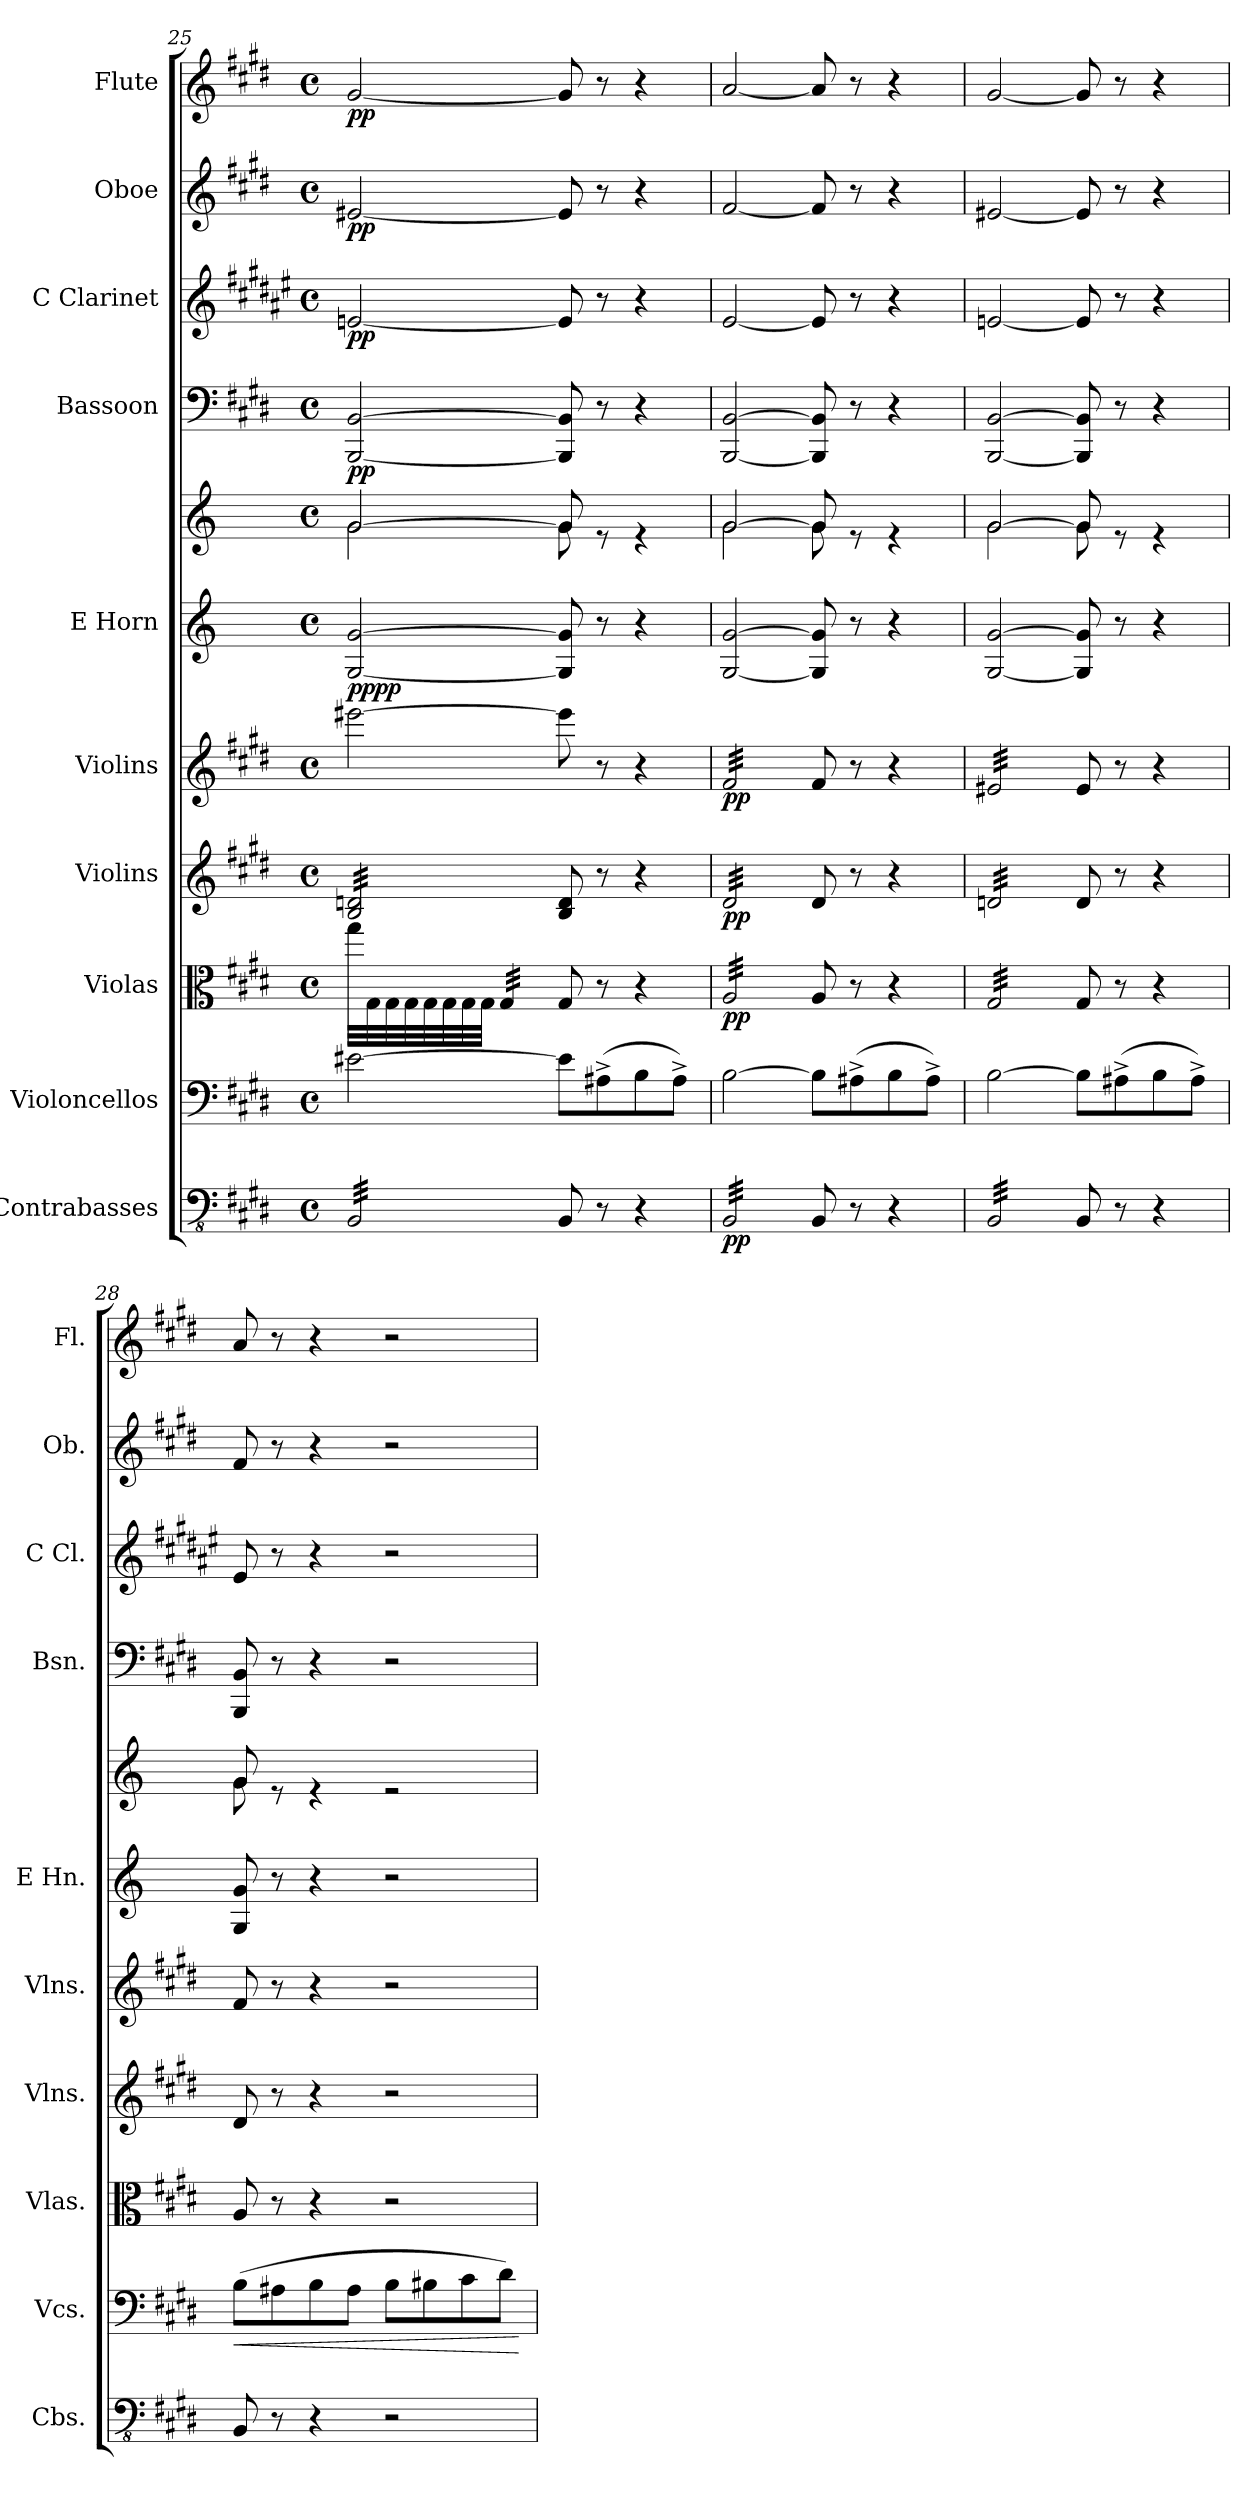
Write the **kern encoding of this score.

**kern	**dynam	**kern	**dynam	**kern	**dynam	**kern	**dynam	**kern	**dynam	**kern	**kern	**dynam	**kern	**dynam	**kern	**dynam	**kern	**dynam	**kern	**dynam
*part10	*part10	*part9	*part9	*part8	*part8	*part7	*part7	*part6	*part6	*part5	*part5	*part5	*part4	*part4	*part3	*part3	*part2	*part2	*part1	*part1
*staff11	*staff11	*staff10	*staff10	*staff9	*staff9	*staff8	*staff8	*staff7	*staff7	*staff6	*staff5	*staff5/6	*staff4	*staff4	*staff3	*staff3	*staff2	*staff2	*staff1	*staff1
*I"Contrabasses	*	*I"Violoncellos	*	*I"Violas	*	*I"Violins	*	*I"Violins	*	*I"E Horn	*	*	*I"Bassoon	*	*I"C Clarinet	*	*I"Oboe	*	*I"Flute	*
*I'Cbs.	*	*I'Vcs.	*	*I'Vlas.	*	*I'Vlns.	*	*I'Vlns.	*	*I'E Hn.	*	*	*I'Bsn.	*	*I'C Cl.	*	*I'Ob.	*	*I'Fl.	*
!!LO:PB:g=z
*clefFv4	*	*clefF4	*	*clefC3	*	*clefG2	*	*clefG2	*	*clefG2	*clefG2	*	*clefF4	*	*clefG2	*	*clefG2	*	*clefG2	*
*	*	*	*	*	*	*	*	*	*	*ITrd5c8	*ITrd5c8	*	*	*	*ITrd1c2	*	*	*	*	*
*k[f#c#g#d#]	*	*k[f#c#g#d#]	*	*k[f#c#g#d#]	*	*k[f#c#g#d#]	*	*k[f#c#g#d#]	*	*k[f#c#g#d#]	*k[f#c#g#d#]	*	*k[f#c#g#d#]	*	*k[f#c#g#d#]	*	*k[f#c#g#d#]	*	*k[f#c#g#d#]	*
*M4/4	*	*M4/4	*	*M4/4	*	*M4/4	*	*M4/4	*	*M4/4	*M4/4	*	*M4/4	*	*M4/4	*	*M4/4	*	*M4/4	*
*met(c)	*	*met(c)	*	*met(c)	*	*met(c)	*	*met(c)	*	*met(c)	*met(c)	*	*met(c)	*	*met(c)	*	*met(c)	*	*met(c)	*
=25	=25	=25	=25	=25	=25	=25	=25	=25	=25	=25	=25	=25	=25	=25	=25	=25	=25	=25	=25	=25
*	*	*	*	*	*	*	*	*	*	*	*^	*	*	*	*	*	*	*	*	*
!	!	!	!	!	!	!	!	!	!	!	!	!	!LO:DY:b=2	!	!	!	!	!	!	!	!
!	!	!	!	!	!	!	!	!	!	!	!	!	!LO:DY:n=1:b	!	!LO:DY:b	!	!LO:DY:b	!	!LO:DY:b	!	!LO:DY:b
*tremolo	*	*	*	*	*	*	*	*	*	*	*	*	*	*	*	*	*	*	*	*	*
*	*	*	*	*	*	*tremolo	*	*	*	*	*	*	*	*	*	*	*	*	*	*	*
32BBB/LLL	.	[2e#X\	.	32gg#\LLL	.	32B/ 32dn/LLL	.	[2eee#X\	.	[2BB/ [2B/	[2B/	2B\	pp pp	[2BBB/ [2BB/	pp	[2dn/	pp	[2e#X/	pp	[2g#/	pp
32BBB/	.	.	.	32G#\	.	32B/ 32dn/	.	.	.	.	.	.	.	.	.	.	.	.	.	.	.
32BBB/	.	.	.	32G#\	.	32B/ 32dn/	.	.	.	.	.	.	.	.	.	.	.	.	.	.	.
32BBB/	.	.	.	32G#\	.	32B/ 32dn/	.	.	.	.	.	.	.	.	.	.	.	.	.	.	.
32BBB/	.	.	.	32G#\	.	32B/ 32dn/	.	.	.	.	.	.	.	.	.	.	.	.	.	.	.
32BBB/	.	.	.	32G#\	.	32B/ 32dn/	.	.	.	.	.	.	.	.	.	.	.	.	.	.	.
32BBB/	.	.	.	32G#\	.	32B/ 32dn/	.	.	.	.	.	.	.	.	.	.	.	.	.	.	.
32BBB/	.	.	.	32G#\JJJ	.	32B/ 32dn/	.	.	.	.	.	.	.	.	.	.	.	.	.	.	.
*	*	*	*	*tremolo	*	*	*	*	*	*	*	*	*	*	*	*	*	*	*	*	*
32BBB/	.	.	.	32G#/LLL	.	32B/ 32dn/	.	.	.	.	.	.	.	.	.	.	.	.	.	.	.
32BBB/	.	.	.	32G#/	.	32B/ 32dn/	.	.	.	.	.	.	.	.	.	.	.	.	.	.	.
32BBB/	.	.	.	32G#/	.	32B/ 32dn/	.	.	.	.	.	.	.	.	.	.	.	.	.	.	.
32BBB/	.	.	.	32G#/	.	32B/ 32dn/	.	.	.	.	.	.	.	.	.	.	.	.	.	.	.
32BBB/	.	.	.	32G#/	.	32B/ 32dn/	.	.	.	.	.	.	.	.	.	.	.	.	.	.	.
32BBB/	.	.	.	32G#/	.	32B/ 32dn/	.	.	.	.	.	.	.	.	.	.	.	.	.	.	.
32BBB/	.	.	.	32G#/	.	32B/ 32dn/	.	.	.	.	.	.	.	.	.	.	.	.	.	.	.
32BBB/JJJ	.	.	.	32G#/JJJ	.	32B/ 32dn/JJJ	.	.	.	.	.	.	.	.	.	.	.	.	.	.	.
*	*	*	*	*	*	*Xtremolo	*	*	*	*	*	*	*	*	*	*	*	*	*	*	*
*	*	*	*	*Xtremolo	*	*	*	*	*	*	*	*	*	*	*	*	*	*	*	*	*
*Xtremolo	*	*	*	*	*	*	*	*	*	*	*	*	*	*	*	*	*	*	*	*	*
8BBB/	.	8e#\L]	.	8G#/	.	8B/ 8d/	.	8eee#\]	.	8BB/] 8B/]	8B/]	8B\	.	8BBB/] 8BB/]	.	8d/]	.	8e#/]	.	8g#/]	.
8r	.	(8A#X^\	.	8r	.	8r	.	8r	.	8r	8re	4.ryy	.	8r	.	8r	.	8r	.	8r	.
4r	.	8B\	.	4r	.	4r	.	4r	.	4r	4re	.	.	4r	.	4r	.	4r	.	4r	.
.	.	8A#^\J)	.	.	.	.	.	.	.	.	.	.	.	.	.	.	.	.	.	.	.
=26	=26	=26	=26	=26	=26	=26	=26	=26	=26	=26	=26	=26	=26	=26	=26	=26	=26	=26	=26	=26	=26
!	!LO:DY:b	!	!	!	!LO:DY:b	!	!LO:DY:b	!	!LO:DY:b	!	!	!	!	!	!	!	!	!	!	!	!
*tremolo	*	*	*	*	*	*	*	*	*	*	*	*	*	*	*	*	*	*	*	*	*
*	*	*	*	*tremolo	*	*	*	*	*	*	*	*	*	*	*	*	*	*	*	*	*
*	*	*	*	*	*	*tremolo	*	*	*	*	*	*	*	*	*	*	*	*	*	*	*
*	*	*	*	*	*	*	*	*tremolo	*	*	*	*	*	*	*	*	*	*	*	*	*
32BBB/LLL	pp	[2B\	.	32A/LLL	pp	32d#/LLL	pp	32f#/LLL	pp	[2BB/ [2B/	[2B/	2B\	.	[2BBB/ [2BB/	.	[2d#/	.	[2f#/	.	[2a/	.
32BBB/	.	.	.	32A/	.	32d#/	.	32f#/	.	.	.	.	.	.	.	.	.	.	.	.	.
32BBB/	.	.	.	32A/	.	32d#/	.	32f#/	.	.	.	.	.	.	.	.	.	.	.	.	.
32BBB/	.	.	.	32A/	.	32d#/	.	32f#/	.	.	.	.	.	.	.	.	.	.	.	.	.
32BBB/	.	.	.	32A/	.	32d#/	.	32f#/	.	.	.	.	.	.	.	.	.	.	.	.	.
32BBB/	.	.	.	32A/	.	32d#/	.	32f#/	.	.	.	.	.	.	.	.	.	.	.	.	.
32BBB/	.	.	.	32A/	.	32d#/	.	32f#/	.	.	.	.	.	.	.	.	.	.	.	.	.
32BBB/	.	.	.	32A/	.	32d#/	.	32f#/	.	.	.	.	.	.	.	.	.	.	.	.	.
32BBB/	.	.	.	32A/	.	32d#/	.	32f#/	.	.	.	.	.	.	.	.	.	.	.	.	.
32BBB/	.	.	.	32A/	.	32d#/	.	32f#/	.	.	.	.	.	.	.	.	.	.	.	.	.
32BBB/	.	.	.	32A/	.	32d#/	.	32f#/	.	.	.	.	.	.	.	.	.	.	.	.	.
32BBB/	.	.	.	32A/	.	32d#/	.	32f#/	.	.	.	.	.	.	.	.	.	.	.	.	.
32BBB/	.	.	.	32A/	.	32d#/	.	32f#/	.	.	.	.	.	.	.	.	.	.	.	.	.
32BBB/	.	.	.	32A/	.	32d#/	.	32f#/	.	.	.	.	.	.	.	.	.	.	.	.	.
32BBB/	.	.	.	32A/	.	32d#/	.	32f#/	.	.	.	.	.	.	.	.	.	.	.	.	.
32BBB/JJJ	.	.	.	32A/JJJ	.	32d#/JJJ	.	32f#/JJJ	.	.	.	.	.	.	.	.	.	.	.	.	.
*	*	*	*	*	*	*	*	*Xtremolo	*	*	*	*	*	*	*	*	*	*	*	*	*
*	*	*	*	*	*	*Xtremolo	*	*	*	*	*	*	*	*	*	*	*	*	*	*	*
*	*	*	*	*Xtremolo	*	*	*	*	*	*	*	*	*	*	*	*	*	*	*	*	*
*Xtremolo	*	*	*	*	*	*	*	*	*	*	*	*	*	*	*	*	*	*	*	*	*
8BBB/	.	8B\L]	.	8A/	.	8d#/	.	8f#/	.	8BB/] 8B/]	8B/]	8B\	.	8BBB/] 8BB/]	.	8d#/]	.	8f#/]	.	8a/]	.
8r	.	(8A#X^\	.	8r	.	8r	.	8r	.	8r	8re	4.ryy	.	8r	.	8r	.	8r	.	8r	.
4r	.	8B\	.	4r	.	4r	.	4r	.	4r	4re	.	.	4r	.	4r	.	4r	.	4r	.
.	.	8A#^\J)	.	.	.	.	.	.	.	.	.	.	.	.	.	.	.	.	.	.	.
=27	=27	=27	=27	=27	=27	=27	=27	=27	=27	=27	=27	=27	=27	=27	=27	=27	=27	=27	=27	=27	=27
*tremolo	*	*	*	*	*	*	*	*	*	*	*	*	*	*	*	*	*	*	*	*	*
*	*	*	*	*tremolo	*	*	*	*	*	*	*	*	*	*	*	*	*	*	*	*	*
*	*	*	*	*	*	*tremolo	*	*	*	*	*	*	*	*	*	*	*	*	*	*	*
*	*	*	*	*	*	*	*	*tremolo	*	*	*	*	*	*	*	*	*	*	*	*	*
32BBB/LLL	.	[2B\	.	32G#/LLL	.	32dn/LLL	.	32e#X/LLL	.	[2BB/ [2B/	[2B/	2B\	.	[2BBB/ [2BB/	.	[2dn/	.	[2e#X/	.	[2g#/	.
32BBB/	.	.	.	32G#/	.	32dn/	.	32e#X/	.	.	.	.	.	.	.	.	.	.	.	.	.
32BBB/	.	.	.	32G#/	.	32dn/	.	32e#X/	.	.	.	.	.	.	.	.	.	.	.	.	.
32BBB/	.	.	.	32G#/	.	32dn/	.	32e#X/	.	.	.	.	.	.	.	.	.	.	.	.	.
32BBB/	.	.	.	32G#/	.	32dn/	.	32e#X/	.	.	.	.	.	.	.	.	.	.	.	.	.
32BBB/	.	.	.	32G#/	.	32dn/	.	32e#X/	.	.	.	.	.	.	.	.	.	.	.	.	.
32BBB/	.	.	.	32G#/	.	32dn/	.	32e#X/	.	.	.	.	.	.	.	.	.	.	.	.	.
32BBB/	.	.	.	32G#/	.	32dn/	.	32e#X/	.	.	.	.	.	.	.	.	.	.	.	.	.
32BBB/	.	.	.	32G#/	.	32dn/	.	32e#X/	.	.	.	.	.	.	.	.	.	.	.	.	.
32BBB/	.	.	.	32G#/	.	32dn/	.	32e#X/	.	.	.	.	.	.	.	.	.	.	.	.	.
32BBB/	.	.	.	32G#/	.	32dn/	.	32e#X/	.	.	.	.	.	.	.	.	.	.	.	.	.
32BBB/	.	.	.	32G#/	.	32dn/	.	32e#X/	.	.	.	.	.	.	.	.	.	.	.	.	.
32BBB/	.	.	.	32G#/	.	32dn/	.	32e#X/	.	.	.	.	.	.	.	.	.	.	.	.	.
32BBB/	.	.	.	32G#/	.	32dn/	.	32e#X/	.	.	.	.	.	.	.	.	.	.	.	.	.
32BBB/	.	.	.	32G#/	.	32dn/	.	32e#X/	.	.	.	.	.	.	.	.	.	.	.	.	.
32BBB/JJJ	.	.	.	32G#/JJJ	.	32dn/JJJ	.	32e#X/JJJ	.	.	.	.	.	.	.	.	.	.	.	.	.
*	*	*	*	*	*	*	*	*Xtremolo	*	*	*	*	*	*	*	*	*	*	*	*	*
*	*	*	*	*	*	*Xtremolo	*	*	*	*	*	*	*	*	*	*	*	*	*	*	*
*	*	*	*	*Xtremolo	*	*	*	*	*	*	*	*	*	*	*	*	*	*	*	*	*
*Xtremolo	*	*	*	*	*	*	*	*	*	*	*	*	*	*	*	*	*	*	*	*	*
8BBB/	.	8B\L]	.	8G#/	.	8d/	.	8e#/	.	8BB/] 8B/]	8B/]	8B\	.	8BBB/] 8BB/]	.	8d/]	.	8e#/]	.	8g#/]	.
8r	.	(8A#X^\	.	8r	.	8r	.	8r	.	8r	8re	4.ryy	.	8r	.	8r	.	8r	.	8r	.
4r	.	8B\	.	4r	.	4r	.	4r	.	4r	4re	.	.	4r	.	4r	.	4r	.	4r	.
.	.	8A#^\J)	.	.	.	.	.	.	.	.	.	.	.	.	.	.	.	.	.	.	.
=28	=28	=28	=28	=28	=28	=28	=28	=28	=28	=28	=28	=28	=28	=28	=28	=28	=28	=28	=28	=28	=28
!	!	!	!LO:HP:b	!	!	!	!	!	!	!	!	!	!	!	!	!	!	!	!	!	!
8BBB/	.	(8B\L	<	8A/	.	8d#/	.	8f#/	.	8BB/ 8B/	8B/	8B\	.	8BBB/ 8BB/	.	8d#/	.	8f#/	.	8a/	.
8r	.	8A#X\	.	8r	.	8r	.	8r	.	8r	8re	2..ryy	.	8r	.	8r	.	8r	.	8r	.
4r	.	8B\	.	4r	.	4r	.	4r	.	4r	4re	.	.	4r	.	4r	.	4r	.	4r	.
.	.	8A#\J	.	.	.	.	.	.	.	.	.	.	.	.	.	.	.	.	.	.	.
2r	.	8B\L	.	2r	.	2r	.	2r	.	2r	2re	.	.	2r	.	2r	.	2r	.	2r	.
.	.	8B#X\	.	.	.	.	.	.	.	.	.	.	.	.	.	.	.	.	.	.	.
.	.	8c#\	.	.	.	.	.	.	.	.	.	.	.	.	.	.	.	.	.	.	.
.	.	8d#\J)	.	.	.	.	.	.	.	.	.	.	.	.	.	.	.	.	.	.	.
*	*	*	*	*	*	*	*	*	*	*	*v	*v	*	*	*	*	*	*	*	*	*
.	.	.	[	.	.	.	.	.	.	.	.	.	.	.	.	.	.	.	.	.
=	=	=	=	=	=	=	=	=	=	=	=	=	=	=	=	=	=	=	=	=
*-	*-	*-	*-	*-	*-	*-	*-	*-	*-	*-	*-	*-	*-	*-	*-	*-	*-	*-	*-	*-
